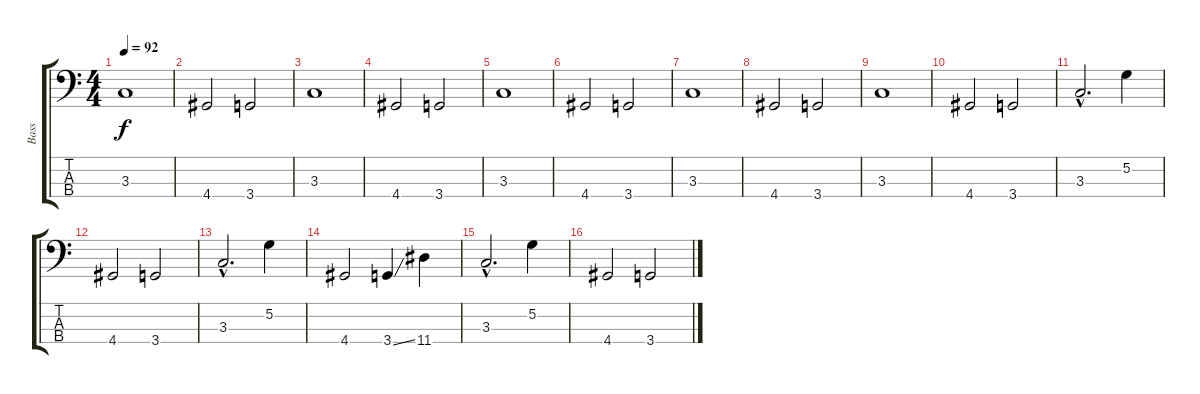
\track ("Bass" "Bass") {instrument electricbassfinger}
\staff {score tabs}
\tuning (G2 D2 A1 E1) {hide}
\ts (4 4)
\tempo 92
\clef f4
\ks c
3.3.1{dy f} |
4.4.2 3.4.2 |
3.3.1 |
4.4.2 3.4.2 |
3.3.1 |
4.4.2 3.4.2 |
3.3.1 |
4.4.2 3.4.2 |
3.3.1 |
4.4.2 3.4.2 |
3.3{hac}.2{d} 5.2.4 |
4.4.2 3.4.2 |
3.3{hac}.2{d} 5.2.4 |
4.4.2 3.4{ss}.4 11.4.4 |
3.3{hac}.2{d} 5.2.4 |
4.4.2 3.4.2
